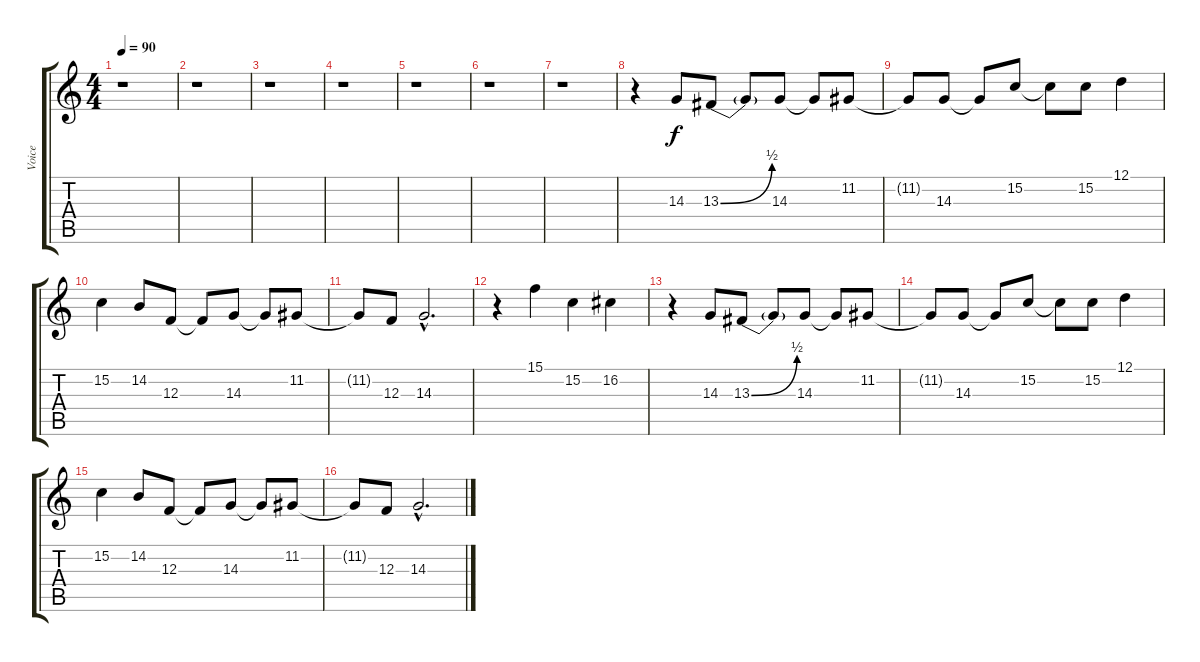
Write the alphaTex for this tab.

\track ("Voice" "Voice") {instrument lead2sawtooth}
\staff {score tabs}
\tuning (D4 A3 F3 C3 G2 D2) {hide}
\ts (4 4)
\tempo 90
\clef g2
\ks c
r.1{dy f} |
r.1 |
r.1 |
r.1 |
r.1 |
r.1 |
r.1 |
r.4 14.3.8 13.3{be (bend 0 0 60 2)}.8 13.3{t}.8 14.3.8 14.3{t}.8 11.2.8 |
11.2{t}.8 14.3.8 14.3{t}.8 15.2.8 15.2{t}.8 15.2.8 12.1.4 |
15.2.4 14.2.8 12.3.8 12.3{t}.8 14.3.8 14.3{t}.8 11.2.8 |
11.2{t}.8 12.3.8 14.3{hac}.2{d} |
r.4 15.1.4 15.2.4 16.2.4 |
r.4 14.3.8 13.3{be (bend 0 0 60 2)}.8 13.3{t}.8 14.3.8 14.3{t}.8 11.2.8 |
11.2{t}.8 14.3.8 14.3{t}.8 15.2.8 15.2{t}.8 15.2.8 12.1.4 |
15.2.4 14.2.8 12.3.8 12.3{t}.8 14.3.8 14.3{t}.8 11.2.8 |
11.2{t}.8 12.3.8 14.3{hac}.2{d}
